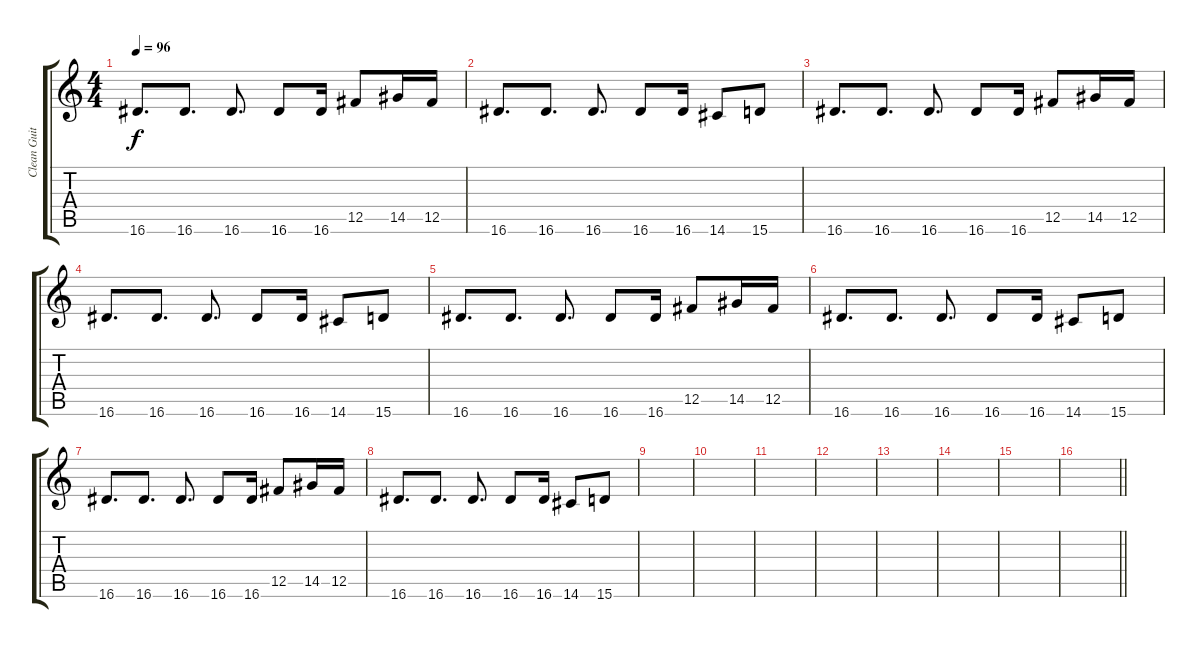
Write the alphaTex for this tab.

\track ("Clean Guitar" "Clean Guit") {instrument electricguitarmuted}
\staff {score tabs}
\tuning (Db4 Ab3 E3 B2 Gb2 B1) {hide}
\ts (4 4)
\tempo 96
\clef g2
\ks c
16.6.8{d dy f} 16.6.8{d} 16.6.8{d} 16.6.8 16.6.16 12.5.8 14.5.16 12.5.16 |
16.6.8{d} 16.6.8{d} 16.6.8{d} 16.6.8 16.6.16 14.6.8 15.6.8 |
16.6.8{d} 16.6.8{d} 16.6.8{d} 16.6.8 16.6.16 12.5.8 14.5.16 12.5.16 |
16.6.8{d} 16.6.8{d} 16.6.8{d} 16.6.8 16.6.16 14.6.8 15.6.8 |
16.6.8{d} 16.6.8{d} 16.6.8{d} 16.6.8 16.6.16 12.5.8 14.5.16 12.5.16 |
16.6.8{d} 16.6.8{d} 16.6.8{d} 16.6.8 16.6.16 14.6.8 15.6.8 |
16.6.8{d} 16.6.8{d} 16.6.8{d} 16.6.8 16.6.16 12.5.8 14.5.16 12.5.16 |
16.6.8{d} 16.6.8{d} 16.6.8{d} 16.6.8 16.6.16 14.6.8 15.6.8 |
|
|
|
|
|
|
|
\barLineRight lightlight
